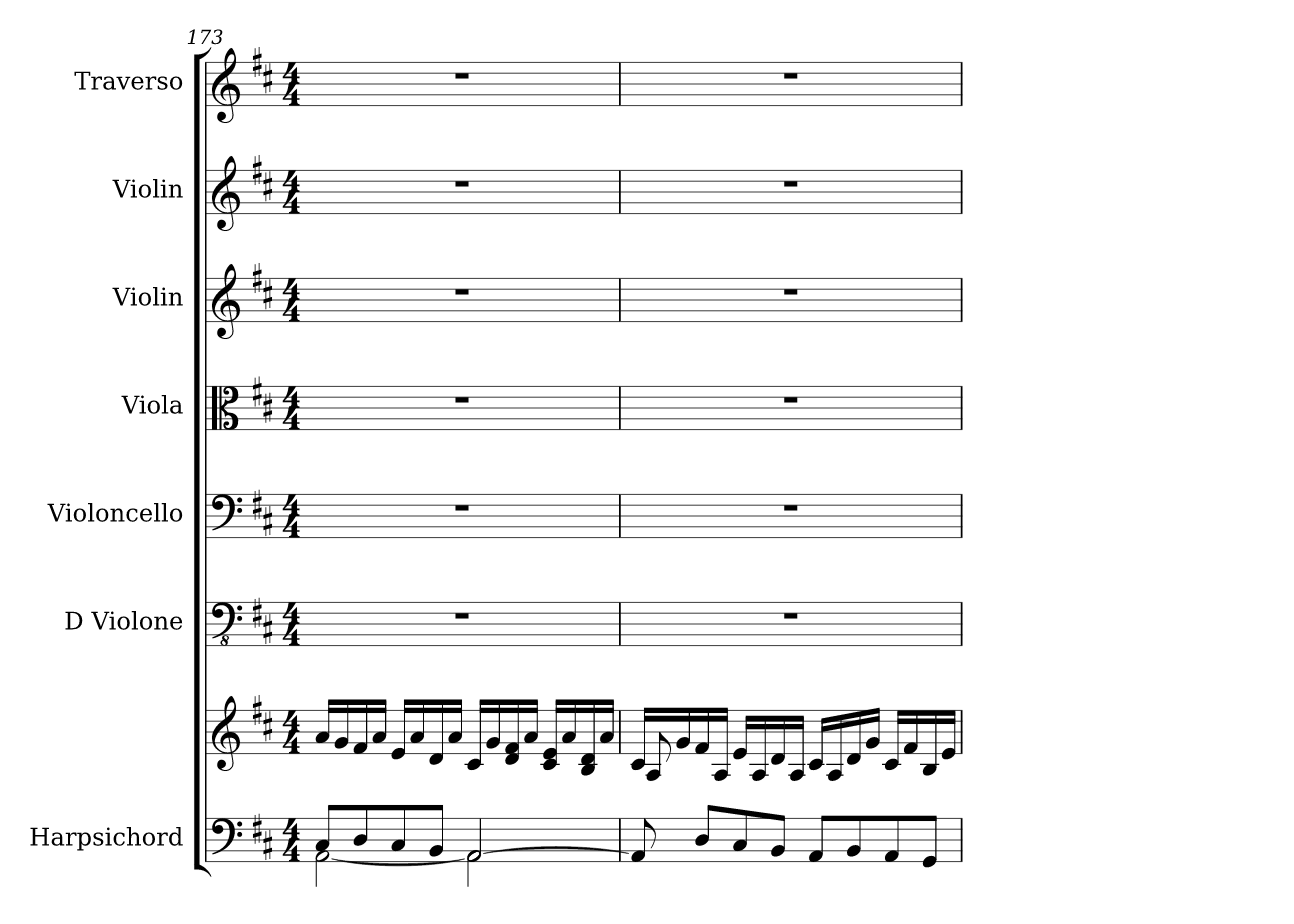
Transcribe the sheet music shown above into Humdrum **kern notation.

**kern	**kern	**kern	**kern	**kern	**kern	**kern	**kern
*part7	*part7	*part6	*part5	*part4	*part3	*part2	*part1
*staff8	*staff7	*staff6	*staff5	*staff4	*staff3	*staff2	*staff1
*I"Harpsichord	*	*I"D Violone	*I"Violoncello	*I"Viola	*I"Violin	*I"Violin	*I"Traverso
*I'Hch.	*	*I'D Vne.	*I'Vc.	*I'Vla.	*I'Vln.	*I'Vln.	*I'Trv.
!!LO:PB:g=z
*clefF4	*clefG2	*clefFv4	*clefF4	*clefC3	*clefG2	*clefG2	*clefG2
*	*	*ITrd7c12	*	*	*	*	*
*k[f#c#]	*k[f#c#]	*k[f#c#]	*k[f#c#]	*k[f#c#]	*k[f#c#]	*k[f#c#]	*k[f#c#]
*M4/4	*M4/4	*M4/4	*M4/4	*M4/4	*M4/4	*M4/4	*M4/4
=173	=173	=173	=173	=173	=173	=173	=173
*^	*	*	*	*	*	*	*
8C#/L	[2AA\	16a/LL	1r	1r	1r	1r	1r	1r
.	.	16g/	.	.	.	.	.	.
8D/	.	16f#/	.	.	.	.	.	.
.	.	16a/JJ	.	.	.	.	.	.
8C#/	.	16e/LL	.	.	.	.	.	.
.	.	16a/	.	.	.	.	.	.
8BB/J	.	16d/	.	.	.	.	.	.
.	.	16a/JJ	.	.	.	.	.	.
[2AA/	2AA\]	16c#/LL	.	.	.	.	.	.
.	.	16g/	.	.	.	.	.	.
.	.	16d/ 16f#/	.	.	.	.	.	.
.	.	16a/JJ	.	.	.	.	.	.
.	.	16c#/ 16e/LL	.	.	.	.	.	.
.	.	16a/	.	.	.	.	.	.
.	.	16B/ 16d/	.	.	.	.	.	.
.	.	16a/JJ	.	.	.	.	.	.
*v	*v	*	*	*	*	*	*	*
=174	=174	=174	=174	=174	=174	=174	=174
*	*^	*	*	*	*	*	*
8AA/]	16c#/LL	8A/	1r	1r	1r	1r	1r	1r
.	16g/	.	.	.	.	.	.	.
8D/L	16f#/	2..ryy	.	.	.	.	.	.
.	16A/JJ	.	.	.	.	.	.	.
8C#/	16e/LL	.	.	.	.	.	.	.
.	16A/	.	.	.	.	.	.	.
8BB/J	16d/	.	.	.	.	.	.	.
.	16A/JJ	.	.	.	.	.	.	.
8AA/L	16c#/LL	.	.	.	.	.	.	.
.	16A/	.	.	.	.	.	.	.
8BB/	16d/	.	.	.	.	.	.	.
.	16g/JJ	.	.	.	.	.	.	.
8AA/	16c#/LL	.	.	.	.	.	.	.
.	16f#/	.	.	.	.	.	.	.
8GG/J	16B/	.	.	.	.	.	.	.
.	16e/JJ	.	.	.	.	.	.	.
*	*v	*v	*	*	*	*	*	*
=	=	=	=	=	=	=	=
*-	*-	*-	*-	*-	*-	*-	*-
